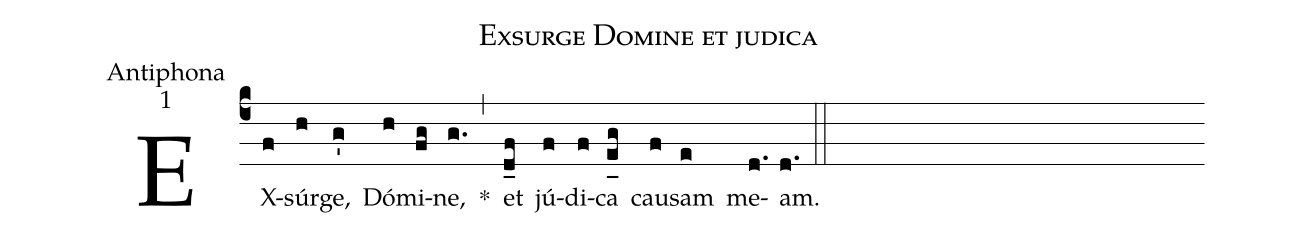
name:Exsurge Domine et judica;
office-part:Antiphona;
mode:1;
%%
(c4) EX(f)súr(h)ge,(g') Dó(h)mi(fg)ne,(g.) *(,) et(d_f) jú(f)di(f)ca(e_[uh:l]g) cau(f)sam(e) me(d.)am.(d.) (::)
